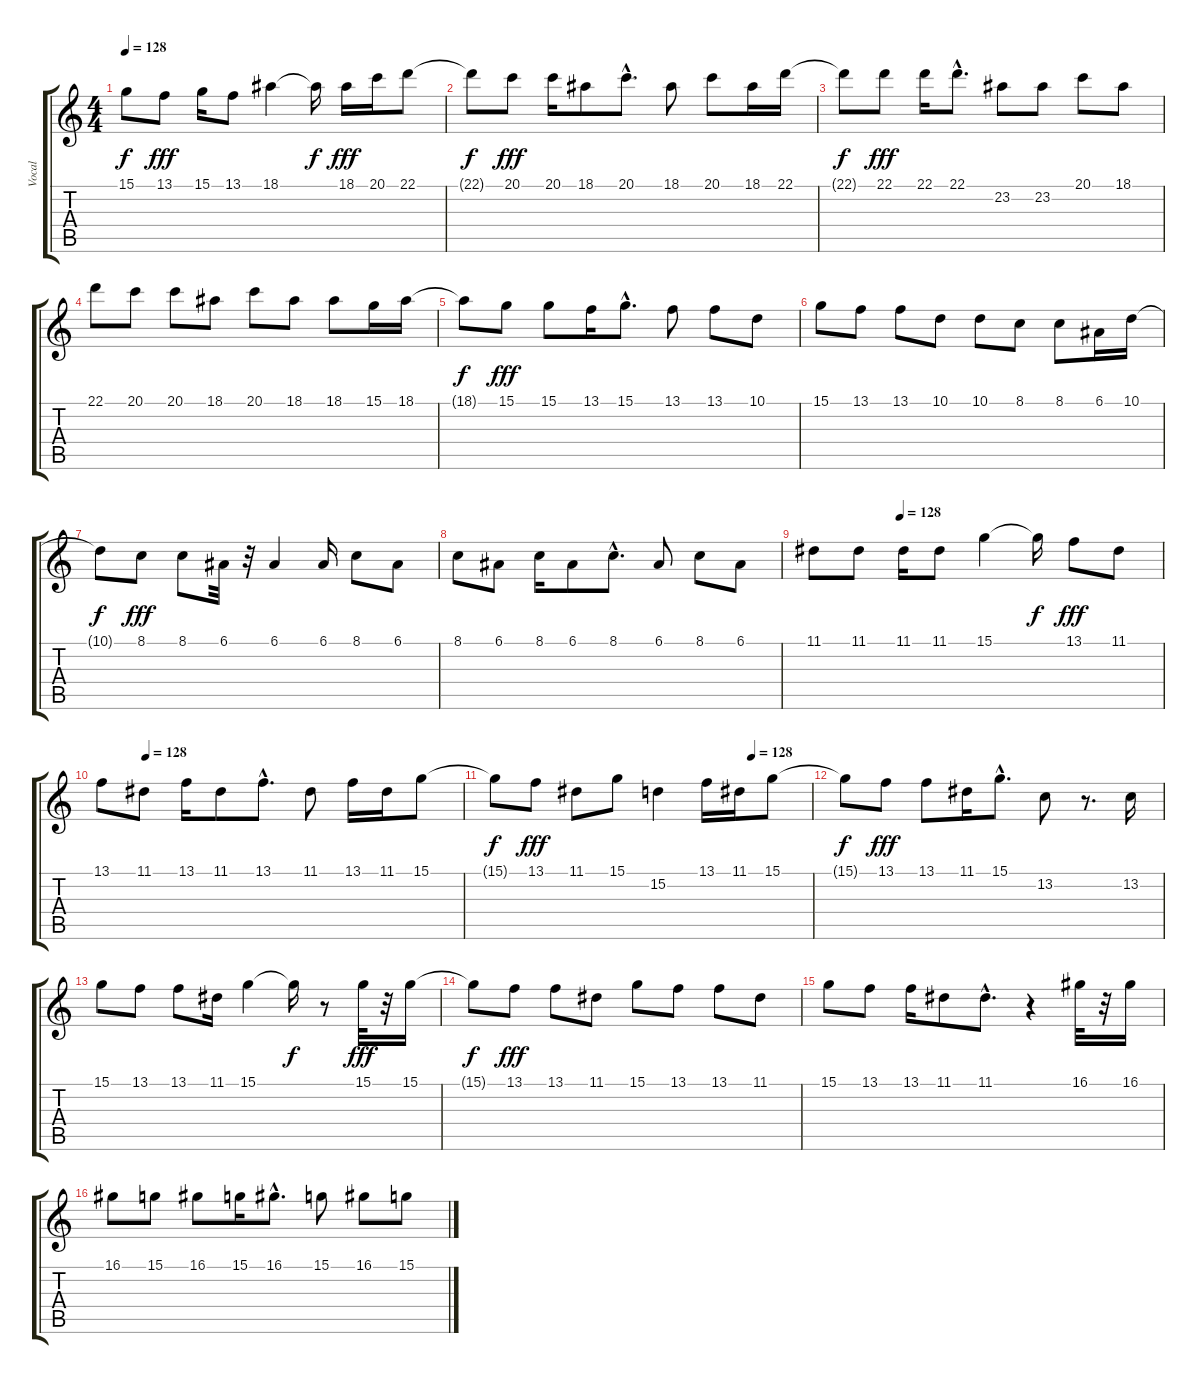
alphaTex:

\track ("Vocal" "Vocal") {instrument churchorgan}
\staff {score tabs}
\tuning (E4 B3 G3 D3 A2 E2) {hide}
\ts (4 4)
\tempo 128
\clef g2
\ks c
15.1{t}.8{dy f} 13.1.8{dy fff} 15.1.16 13.1.8 18.1.4 18.1{t}.16{dy f} 18.1.16{dy fff} 20.1.16 22.1.8 |
22.1{t}.8{dy f} 20.1.8{dy fff} 20.1.16 18.1.8 20.1{hac}.8{d} 18.1.8 20.1.8 18.1.16 22.1.16 |
22.1{t}.8{dy f} 22.1.8{dy fff} 22.1.16 22.1{hac}.8{d} 23.2.8 23.2.8 20.1.8 18.1.8 |
22.1.8 20.1.8 20.1.8 18.1.8 20.1.8 18.1.8 18.1.8 15.1.16 18.1.16 |
18.1{t}.8{dy f} 15.1.8{dy fff} 15.1.8 13.1.16 15.1{hac}.8{d} 13.1.8 13.1.8 10.1.8 |
15.1.8 13.1.8 13.1.8 10.1.8 10.1.8 8.1.8 8.1.8 6.1.16 10.1.16 |
10.1{t}.8{dy f} 8.1.8{dy fff} 8.1.8 6.1.32 r.32 6.1.4 6.1.16 8.1.8 6.1.8 |
8.1.8 6.1.8 8.1.16 6.1.8 8.1{hac}.8{d} 6.1.8 8.1.8 6.1.8 |
\tempo (128 0.25)
11.1.8 11.1.8 11.1.16 11.1.8 15.1.4 15.1{t}.16{dy f} 13.1.8{dy fff} 11.1.8 |
\tempo (128 0.125)
13.1.8 11.1.8 13.1.16 11.1.8 13.1{hac}.8{d} 11.1.8 13.1.16 11.1.16 15.1.8 |
\tempo (128 0.8125)
15.1{t}.8{dy f} 13.1.8{dy fff} 11.1.8 15.1.8 15.2.4 13.1.16 11.1.16 15.1.8 |
15.1{t}.8{dy f} 13.1.8{dy fff} 13.1.8 11.1.16 15.1{hac}.8{d} 13.2.8 r.8{d} 13.2.16 |
15.1.8 13.1.8 13.1.8 11.1.16 15.1.4 15.1{t}.16{dy f} r.8 15.1.32{dy fff} r.32 15.1.16 |
15.1{t}.8{dy f} 13.1.8{dy fff} 13.1.8 11.1.8 15.1.8 13.1.8 13.1.8 11.1.8 |
15.1.8 13.1.8 13.1.16 11.1.8 11.1{hac}.8{d} r.4 16.1.32 r.32 16.1.16 |
16.1.8 15.1.8 16.1.8 15.1.16 16.1{hac}.8{d} 15.1.8 16.1.8 15.1.8
